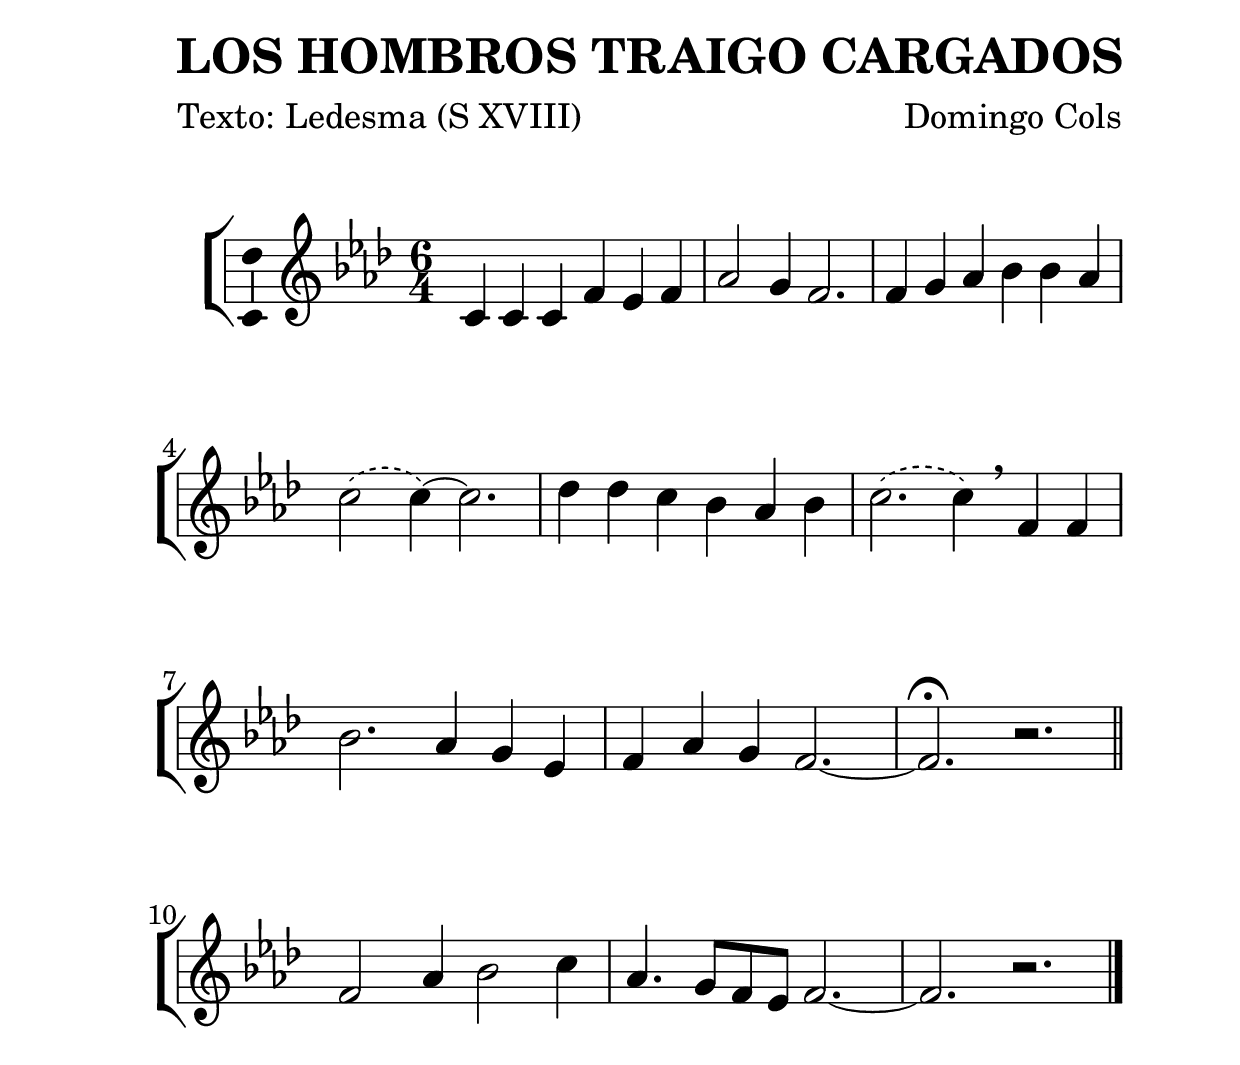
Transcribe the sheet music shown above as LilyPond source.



%versión de lilypond para la que se ha escrito esta partitura:
\version "2.16.0"

	%Tamaño papel
	#(set-default-paper-size "a4")
	%Tamaño partitura
	#(set-global-staff-size 30)
	%No responde al pulsar sobre una nota
	#(ly:set-option 'point-and-click #f)

%parámetros del encabezamiento:
\header {
	%title = "LOS HOMBROS TRAIGO CARGADOS"
	title = \markup{\fontsize #-1 "LOS HOMBROS TRAIGO CARGADOS"}
	subtitle = ""
	composer = "Domingo Cols"
	poet = "Texto: Ledesma (S XVIII)"
	meter = ""
	arranger = ""
%	tagline="Monasterio de la Madre de Dios. Buenafuente del Sistal."
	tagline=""
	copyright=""
	}

%parámetros asociados al papel:
\paper  {
	oddHeaderMarkup = \markup {\fill-line { \on-the-fly #not-first-page \fromproperty #'header:title \on-the-fly #not-first-page \fromproperty #'header:composer }}
	evenHeaderMarkup = \markup {\fill-line { \fromproperty #'header:composer \fromproperty #'header:title }}
	#(set-paper-size "a4")
	print-page-number = ##f
	first-page-number = 1
	print-first-page-number = ##f
%	head-separation = 3.0 \cm
	top-margin = 2.0 \cm
	bottom-margin = 0.0\cm
%%%	bottom-margin = -2.0\cm
	left-margin = 3.0 \cm
	line-width = 16.0 \cm
	indent = 8\mm
	interscoreline = 2.\mm
	between-system-space = 15\mm
%	para que las partituras no llenen la hoja:
	ragged-bottom = ##t
%	idem para la última hoja:
	ragged-last-bottom = ##f
%	para que las partituras llenen el ancho del papel:
	ragged-last = ##f
	after-title-space = 2.5 \cm
%page-count=1
%system-count=5

	%Flexible Vertical Spacing
%	markup-markup-spacing =
%	#'((basic-distance . 15) (minimum-distance . 15) (padding . 3))
	markup-system-spacing =
	#'((basic-distance . 15) (minimum-distance . 15) (padding . 3))
	system-system-spacing =
	#'((basic-distance . 15) (minimum-distance . 15) (padding . 3))
	score-system-spacing =
	#'((basic-distance . 15) (minimum-distance . 15) (padding . 5))
%	top-system-spacing = % header
%	#'((basic-distance . 8) (minimum-distance . 0) (padding . 0))
%	top-markup-spacing =
%	#'((basic-distance . 20) (minimum-distance . 20) (padding . 0))
	last-bottom-spacing = % footer
	#'((basic-distance . 5) (minimum-distance . 5) (padding . 0))
%	score-markup-spacing =
%	#'((basic-distance . 16) (minimum-distance . 13) (padding . 0))

	}


%parámetros que afectan a toda la partitura:
global =  {
	%clave de sol (G):
	\clef G
	%armadura:
%%%	\transpose a b
	\key aes \major
	\tempo 4=80
	\set Score.tempoHideNote = ##t
	}


melodia =
%%%	\transpose a b
{
	\relative c' {

\time 6/4

\phrasingSlurDashed

c4 c c f ees f
aes2 g4 f2.
f4 g aes bes bes aes
c2 \(c4\)~c2.
des4 des c bes aes bes
c2. \(c4\) \breathe f,4 f
bes2. aes4 g ees
f4 aes g f2.~
f2. \fermata r2.

\bar "||"
\break

f2 aes4 bes2 c4
aes4. g8 f ees f2.~
f2. r2.

\bar "|."
}
}


texto = \lyricmode {
\set stanza =#"1. " Los hom -- bros trai -- go car -- ga -- _ dos
de gra -- ves cul -- pas, mi Dios; __ _
dad -- me~e -- sas lá -- gri -- mas vos __ _
y to -- mad es -- tos pe -- ca -- _ _ dos. __
	}

textodos = \lyricmode {
\set stanza =#"2. " Yo soy quien ha de llo -- rar..., __ _ _
por ser ac -- to de fla -- que -- za; __
que no~hay en na -- tu -- ra -- le -- za
más fla -- que -- za que~el pe -- car. __ _ _ _
	}

textotres = \lyricmode {
\set stanza =#"3. " Y, pues an -- da -- mos tro -- ca -- _ dos,
que yo pe -- co~y llo -- rais vos, __ _
dad -- me~e -- sas lá -- gri -- mas vos __ _
y to -- mad es -- tos pe -- ca -- _ _ dos. __
A -- _ _ _ _ _ _ _ mén. __
	}


vozStaff = \context Voice = vozStaff
\with {\consists "Ambitus_engraver"}
<<
	\set Staff.instrumentName = ""
	\set Staff.shortInstrumentName = ""
	\set Staff.midiInstrument = #"acoustic grand"
	\set Staff.midiMinimumVolume = #0.7
	\set Staff.midiMaximumVolume = #0.9
	\global
	\melodia
	>>


textoStaff = \context Lyrics = textoStaff <<
%	\set vocalName =#"1. "
	\set shortVocalName =#"1. "
	\lyricsto vozStaff \texto
	>>

textodosStaff = \context Lyrics = textodosStaff <<
%	\set vocalName =#"2. "
	\set shortVocalName =#"2. "
	\lyricsto vozStaff \textodos
	>>

textotresStaff = \context Lyrics = textotresStaff <<
%	\set vocalName =#"3. "
	\set shortVocalName =#"3. "
	\lyricsto vozStaff \textotres
	>>


\book {
	\score {
		\context ChoirStaff {
			\override StaffGroup.SystemStartBracket #'collapse-height = #1
			\override Score.SystemStartBar #'collapse-height = #1
			<<
			\vozStaff
			\textoStaff
			\textodosStaff
			\textotresStaff
			>>
		}
		\layout {
	    		\context {
				\Lyrics
				%\override LyricText #'font-size = #2
				}
	   		\context {
				\Score
				%\override StaffSymbol #'staff-space = #(magstep +3)
%%%				\override InstrumentName #'X-offset = #1.5
				\override InstrumentName #'X-offset = #4.5
				\override InstrumentName #'font-series = #'bold
				}
%%%			\context {
%%%				\Staff
%%%				\remove "Time_signature_engraver"
%%%				\override BarLine #'transparent = ##t
%%%				}
			}
		}
	\score {
		\context ChoirStaff {
			\override StaffGroup.SystemStartBracket #'collapse-height = #1
			\override Score.SystemStartBar #'collapse-height = #1
			<<
			\vozStaff
			>>
		}
		\midi {
	  		\context {
	  			\Score
				tempoWholesPerMinute = #(ly:make-moment 70 4)
				}
			}
		}
}


